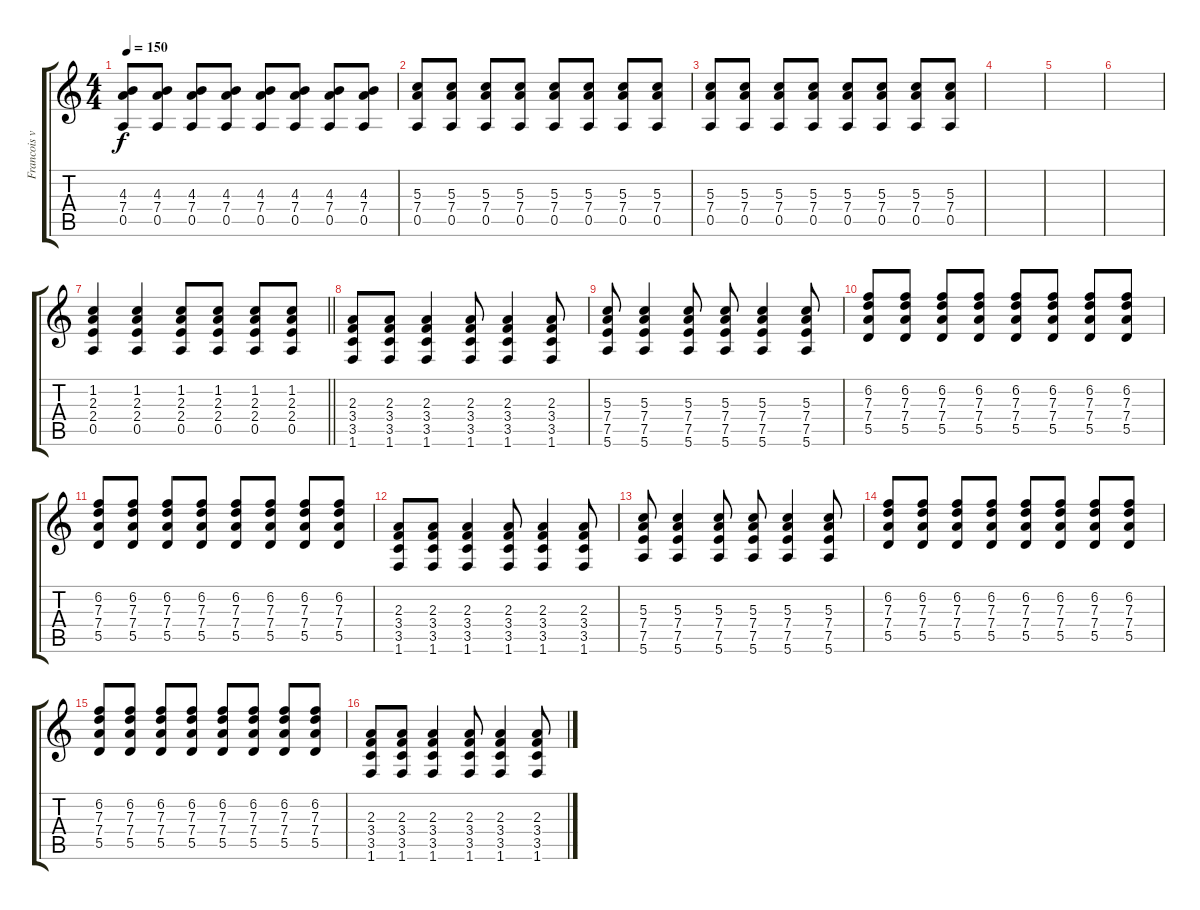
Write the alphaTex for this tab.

\track ("Francois van Coke" "Francois v") {instrument overdrivenguitar}
\staff {score tabs}
\tuning (E4 B3 G3 D3 A2 E2) {hide}
\ts (4 4)
\tempo 150
\clef g2
\ks c
(4.3 7.4 0.5).8{dy f} (4.3 7.4 0.5).8 (4.3 7.4 0.5).8 (4.3 7.4 0.5).8 (4.3 7.4 0.5).8 (4.3 7.4 0.5).8 (4.3 7.4 0.5).8 (4.3 7.4 0.5).8 |
(5.3 7.4 0.5).8 (5.3 7.4 0.5).8 (5.3 7.4 0.5).8 (5.3 7.4 0.5).8 (5.3 7.4 0.5).8 (5.3 7.4 0.5).8 (5.3 7.4 0.5).8 (5.3 7.4 0.5).8 |
(5.3 7.4 0.5).8 (5.3 7.4 0.5).8 (5.3 7.4 0.5).8 (5.3 7.4 0.5).8 (5.3 7.4 0.5).8 (5.3 7.4 0.5).8 (5.3 7.4 0.5).8 (5.3 7.4 0.5).8 |
|
|
|
\barLineRight lightlight
(1.2 2.3 2.4 0.5).4 (1.2 2.3 2.4 0.5).4 (1.2 2.3 2.4 0.5).8 (1.2 2.3 2.4 0.5).8 (1.2 2.3 2.4 0.5).8 (1.2 2.3 2.4 0.5).8 |
\section ("" "")
(2.3 3.4 3.5 1.6).8 (2.3 3.4 3.5 1.6).8 (2.3 3.4 3.5 1.6).4 (2.3 3.4 3.5 1.6).8 (2.3 3.4 3.5 1.6).4 (2.3 3.4 3.5 1.6).8 |
(5.3 7.4 7.5 5.6).8 (5.3 7.4 7.5 5.6).4 (5.3 7.4 7.5 5.6).8 (5.3 7.4 7.5 5.6).8 (5.3 7.4 7.5 5.6).4 (5.3 7.4 7.5 5.6).8 |
(6.2 7.3 7.4 5.5).8 (6.2 7.3 7.4 5.5).8 (6.2 7.3 7.4 5.5).8 (6.2 7.3 7.4 5.5).8 (6.2 7.3 7.4 5.5).8 (6.2 7.3 7.4 5.5).8 (6.2 7.3 7.4 5.5).8 (6.2 7.3 7.4 5.5).8 |
(6.2 7.3 7.4 5.5).8 (6.2 7.3 7.4 5.5).8 (6.2 7.3 7.4 5.5).8 (6.2 7.3 7.4 5.5).8 (6.2 7.3 7.4 5.5).8 (6.2 7.3 7.4 5.5).8 (6.2 7.3 7.4 5.5).8 (6.2 7.3 7.4 5.5).8 |
(2.3 3.4 3.5 1.6).8 (2.3 3.4 3.5 1.6).8 (2.3 3.4 3.5 1.6).4 (2.3 3.4 3.5 1.6).8 (2.3 3.4 3.5 1.6).4 (2.3 3.4 3.5 1.6).8 |
(5.3 7.4 7.5 5.6).8 (5.3 7.4 7.5 5.6).4 (5.3 7.4 7.5 5.6).8 (5.3 7.4 7.5 5.6).8 (5.3 7.4 7.5 5.6).4 (5.3 7.4 7.5 5.6).8 |
(6.2 7.3 7.4 5.5).8 (6.2 7.3 7.4 5.5).8 (6.2 7.3 7.4 5.5).8 (6.2 7.3 7.4 5.5).8 (6.2 7.3 7.4 5.5).8 (6.2 7.3 7.4 5.5).8 (6.2 7.3 7.4 5.5).8 (6.2 7.3 7.4 5.5).8 |
(6.2 7.3 7.4 5.5).8 (6.2 7.3 7.4 5.5).8 (6.2 7.3 7.4 5.5).8 (6.2 7.3 7.4 5.5).8 (6.2 7.3 7.4 5.5).8 (6.2 7.3 7.4 5.5).8 (6.2 7.3 7.4 5.5).8 (6.2 7.3 7.4 5.5).8 |
(2.3 3.4 3.5 1.6).8 (2.3 3.4 3.5 1.6).8 (2.3 3.4 3.5 1.6).4 (2.3 3.4 3.5 1.6).8 (2.3 3.4 3.5 1.6).4 (2.3 3.4 3.5 1.6).8
